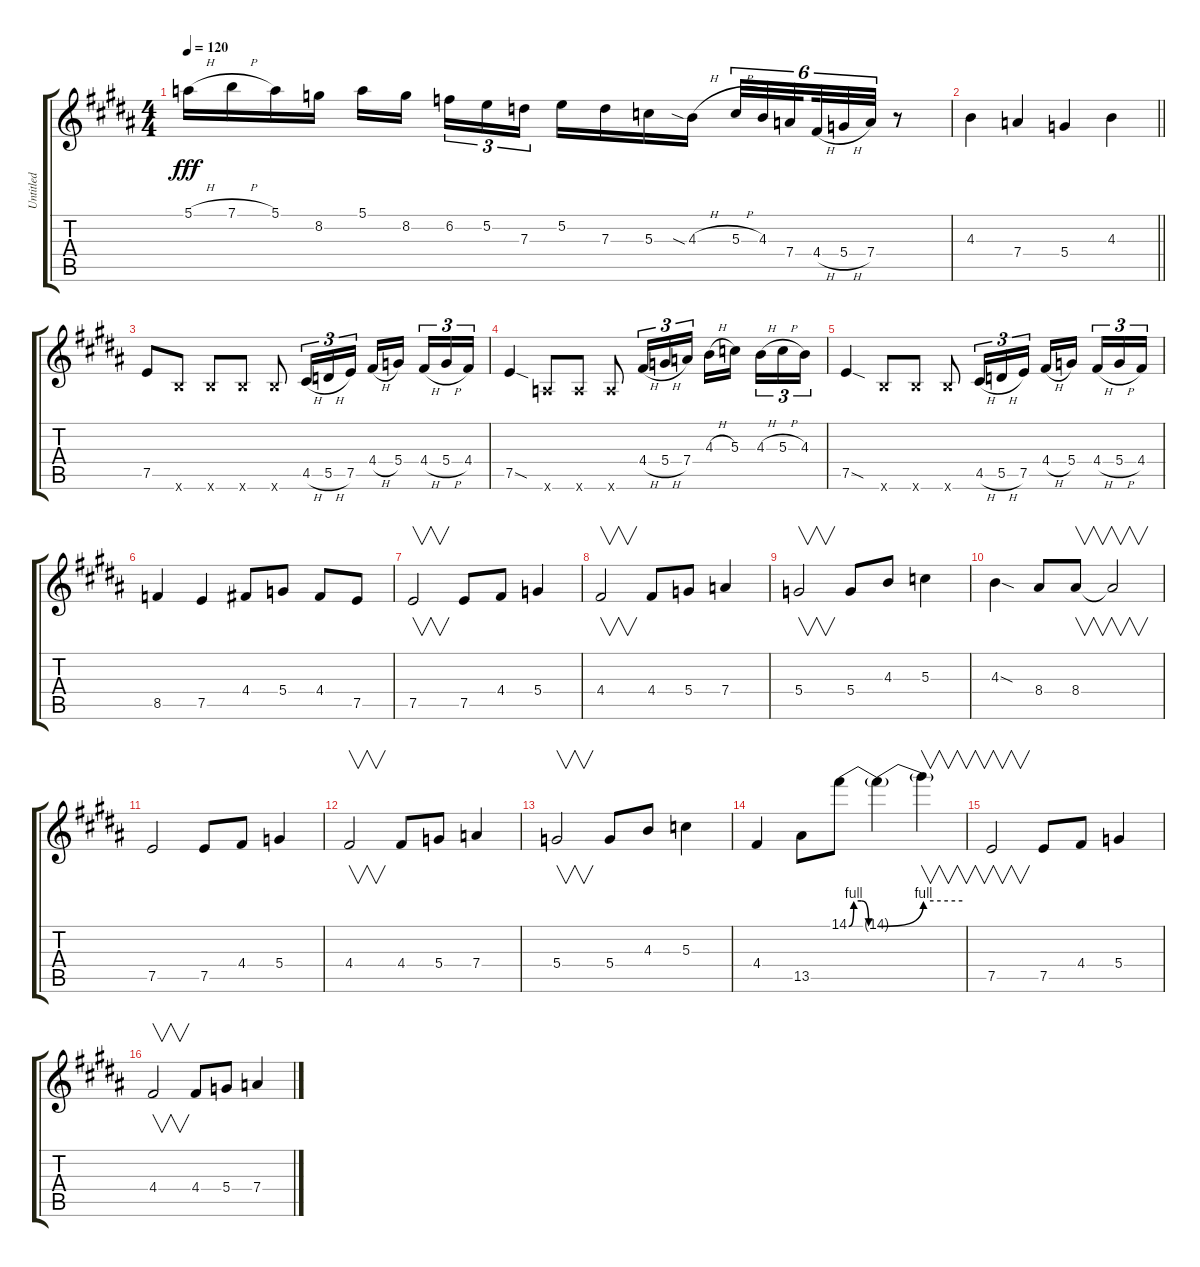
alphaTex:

\track ("Untitled" "Untitled") {instrument overdrivenguitar}
\staff {score tabs}
\tuning (E4 B3 G3 D3 A2 E2) {hide}
\ts (4 4)
\tempo 120
\clef g2
\ks g#minor
5.1{h}.16{dy fff} 7.1{h}.16 5.1.16 8.2.16 5.1.16 8.2.16{beam splitsecondary} 6.2.16{tu (3 2)} 5.2.16{tu (3 2)} 7.3.16{tu (3 2)} 5.2.16 7.3.16 5.3.16 4.3{sia h}.16 5.3{h}.32{tu (6 4)} 4.3.32{tu (6 4)} 7.4.32{tu (6 4) beam splitsecondary} 4.4{h}.32{tu (6 4)} 5.4{h}.32{tu (6 4)} 7.4.32{tu (6 4)} r.8 |
\barLineRight lightlight
\ks b
4.3.4 7.4.4 5.4.4 4.3.4 |
\ks g#minor
7.5.8 7.6{x}.8 7.6{x}.8 7.6{x}.8 7.6{x}.8 4.5{h}.16{tu (3 2)} 5.5{h}.16{tu (3 2)} 7.5.16{tu (3 2)} 4.4{h}.16 5.4.16{beam splitsecondary} 4.4{h}.16{tu (3 2)} 5.4{h}.16{tu (3 2)} 4.4.16{tu (3 2)} |
\ks b
7.5{sod}.4 5.6{x}.8 5.6{x}.8 5.6{x}.8 4.4{h}.16{tu (3 2)} 5.4{h}.16{tu (3 2)} 7.4.16{tu (3 2)} 4.3{h}.16 5.3.16{beam splitsecondary} 4.3{h}.16{tu (3 2)} 5.3{h}.16{tu (3 2)} 4.3.16{tu (3 2)} |
\ks g#minor
7.5{sod}.4 7.6{x}.8 7.6{x}.8 7.6{x}.8 4.5{h}.16{tu (3 2)} 5.5{h}.16{tu (3 2)} 7.5.16{tu (3 2)} 4.4{h}.16 5.4.16{beam splitsecondary} 4.4{h}.16{tu (3 2)} 5.4{h}.16{tu (3 2)} 4.4.16{tu (3 2)} |
\ks b
8.5.4 7.5.4 4.4.8 5.4.8 4.4.8 7.5.8 |
\ks g#minor
7.5.2{v} 7.5.8 4.4.8 5.4.4 |
4.4.2{v} 4.4.8 5.4.8 7.4.4 |
5.4.2{v} 5.4.8 4.3.8 5.3.4 |
\ks b
4.3{sod}.4 8.4.8 8.4.8{v} 8.4{t}.2{v} |
\ks g#minor
7.5.2 7.5.8 4.4.8 5.4.4 |
4.4.2{v} 4.4.8 5.4.8 7.4.4 |
5.4.2{v} 5.4.8 4.3.8 5.3.4 |
\ks b
4.4.4 13.5.8 14.1{be (custom 0 0 10 4 25 4 40 0 60 0)}.8 14.1{be (bend 0 0 60 4) t}.4 14.1{be (hold 0 4 60 4) t}.4{v} |
\ks g#minor
7.5.2{v} 7.5.8 4.4.8 5.4.4 |
4.4.2{v} 4.4.8 5.4.8 7.4.4
